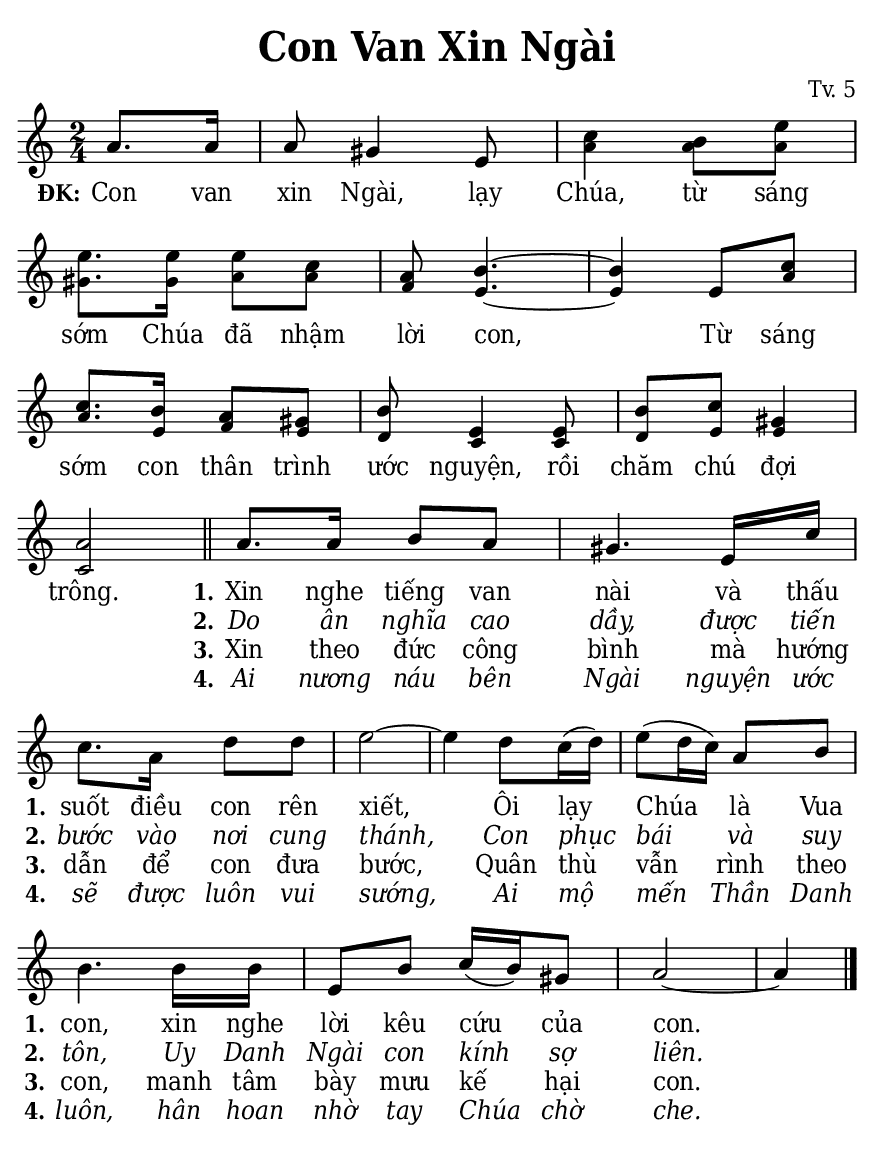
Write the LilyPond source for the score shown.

% Cài đặt chung\
\version "2.22.1"
\include "english.ly"

\header {
  title = \markup { \fontsize #1 "Con Van Xin Ngài" }
  composer = "Tv. 5"
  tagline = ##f
}

% mã nguồn cho những chức năng chưa hỗ trợ trong phiên bản lilypond hiện tại
% cung cấp bởi cộng đồng lilypond khi gửi email đến lilypond-user@gnu.org
% Đổi kích thước nốt cho bè phụ
notBePhu =
#(define-music-function (font-size music) (number? ly:music?)
   (for-some-music
     (lambda (m)
       (if (music-is-of-type? m 'rhythmic-event)
           (begin
             (set! (ly:music-property m 'tweaks)
                   (cons `(font-size . ,font-size)
                         (ly:music-property m 'tweaks)))
             #t)
           #f))
     music)
   music)

% in số phiên khúc trên mỗi dòng
#(define (add-grob-definition grob-name grob-entry)
     (set! all-grob-descriptions
           (cons ((@@ (lily) completize-grob-entry)
                  (cons grob-name grob-entry))
                 all-grob-descriptions)))

#(add-grob-definition
    'StanzaNumberSpanner
    `((direction . ,LEFT)
      (font-series . bold)
      (padding . 1.0)
      (side-axis . ,X)
      (stencil . ,ly:text-interface::print)
      (X-offset . ,ly:side-position-interface::x-aligned-side)
      (Y-extent . ,grob::always-Y-extent-from-stencil)
      (meta . ((class . Spanner)
               (interfaces . (font-interface
                              side-position-interface
                              stanza-number-interface
                              text-interface))))))

\layout {
    \context {
      \Global
      \grobdescriptions #all-grob-descriptions
    }
    \context {
      \Score
      \remove Stanza_number_align_engraver
      \consists
        #(lambda (context)
           (let ((texts '())
                 (syllables '()))
             (make-engraver
              (acknowledgers
               ((stanza-number-interface engraver grob source-engraver)
                  (set! texts (cons grob texts)))
               ((lyric-syllable-interface engraver grob source-engraver)
                  (set! syllables (cons grob syllables))))
              ((stop-translation-timestep engraver)
                 (for-each
                  (lambda (text)
                    (for-each
                     (lambda (syllable)
                       (ly:pointer-group-interface::add-grob
                        text
                        'side-support-elements
                        syllable))
                     syllables))
                  texts)
                 (set! syllables '())))))
    }
    \context {
      \Lyrics
      \remove Stanza_number_engraver
      \consists
        #(lambda (context)
           (let ((text #f)
                 (last-stanza #f))
             (make-engraver
              ((process-music engraver)
                 (let ((stanza (ly:context-property context 'stanza #f)))
                   (if (and stanza (not (equal? stanza last-stanza)))
                       (let ((column (ly:context-property context
'currentCommandColumn)))
                         (set! last-stanza stanza)
                         (if text
                             (ly:spanner-set-bound! text RIGHT column))
                         (set! text (ly:engraver-make-grob engraver
'StanzaNumberSpanner '()))
                         (ly:grob-set-property! text 'text stanza)
                         (ly:spanner-set-bound! text LEFT column)))))
              ((finalize engraver)
                 (if text
                     (let ((column (ly:context-property context
'currentCommandColumn)))
                       (ly:spanner-set-bound! text RIGHT column)))))))
      \override StanzaNumberSpanner.horizon-padding = 10000
    }
}

stanzaReminderOff =
  \temporary \override StanzaNumberSpanner.after-line-breaking =
     #(lambda (grob)
        ;; Can be replaced with (not (first-broken-spanner? grob)) in 2.23.
        (if (let ((siblings (ly:spanner-broken-into (ly:grob-original grob))))
              (and (pair? siblings)
                   (not (eq? grob (car siblings)))))
            (ly:grob-suicide! grob)))

stanzaReminderOn = \undo \stanzaReminderOff
% kết thúc mã nguồn

% Nhạc phiên khúc
nhacPhienKhucSop = \relative c'' {
  \partial 4 a8. a16 |
  a8 gs4 e8 |
  c'4 b8 e |
  e8. e16 e8 c |
  a b4. ~ |
  b4 e,8 c' |
  c8. b16 a8 gs |
  b e,4 e8 |
  b' c gs4 |
  a2 \bar "||"
  
  a8. a16 b8 a |
  gs4. e16 c' |
  c8. a16 d8 d |
  e2 ~ |
  e4 d8 c16 (d) |
  e8 (d16 c) a8 b |
  b4. b16 b |
  e,8 b' c16 (b) gs8 |
  a2 ~ |
  a4 \bar "|."
}

nhacPhienKhucAlto = \relative c'' {
  a8. a16 |
  a8 gs4 e8 |
  a4 a8 a |
  gs8. gs16 a8 a |
  f e4. ~ |
  e4 e8 a |
  a8. e16 f8 e |
  d c4 c8 |
  d e e4 |
  c2
}

% Lời phiên khúc
loiPhienKhucSop = \lyrics {
  \stanzaReminderOff
  \set stanza = "ĐK:"
  Con van xin Ngài,
  lạy Chúa, từ sáng sớm Chúa đã nhậm lời con,
  Từ sáng sớm con thân trình ước nguyện,
  rồi chăm chú đợi trông.
  \stanzaReminderOn
  <<
    {
      \set stanza = "1."
      Xin nghe tiếng van nài
      và thấu suốt điều con rên xiết,
      Ôi lạy Chúa là Vua con,
      xin nghe lời kêu cứu của con.
    }
    \new Lyrics {
	    \set associatedVoice = "beSop"
	    \set stanza = "2."
      \override Lyrics.LyricText.font-shape = #'italic
	    Do ân nghĩa cao dầy,
	    được tiến bước vào nơi cung thánh,
	    Con phục bái và suy tôn,
	    Uy Danh Ngài con kính sợ liên.
    }
    \new Lyrics {
	    \set associatedVoice = "beSop"
	    \set stanza = "3."
	    Xin theo đức công bình mà hướng dẫn
	    để con đưa bước,
	    Quân thù vẫn rình theo con,
	    manh tâm bày mưu kế hại con.
    }
    \new Lyrics {
	    \set associatedVoice = "beSop"
	    \set stanza = "4."
      \override Lyrics.LyricText.font-shape = #'italic
	    Ai nương náu bên Ngài
	    nguyện ước sẽ được luôn vui sướng,
	    Ai mộ mến Thần Danh luôn,
	    hân hoan nhờ tay Chúa chờ che.
    }
  >>
}

% Dàn trang
\paper {
  #(set-paper-size "a5")
  top-margin = 3\mm
  bottom-margin = 3\mm
  left-margin = 3\mm
  right-margin = 3\mm
  indent = #0
  #(define fonts
	 (make-pango-font-tree "Deja Vu Serif Condensed"
	 		       "Deja Vu Serif Condensed"
			       "Deja Vu Serif Condensed"
			       (/ 20 20)))
  print-page-number = ##f
  system-system-spacing = #'((basic-distance . 0.1) (padding . 2.5))
}

TongNhip = {
  \key c \major \time 2/4
  \set Timing.beamExceptions = #'()
  \set Timing.baseMoment = #(ly:make-moment 1/4)
}

\score {
  \new ChoirStaff <<
    \new Staff \with {
        \consists "Merge_rests_engraver"
        printPartCombineTexts = ##f
      }
      <<
      \new Voice \TongNhip \partCombine 
        \nhacPhienKhucSop
        \notBePhu -1 { \nhacPhienKhucAlto }
      \new NullVoice = beSop \nhacPhienKhucSop
      \new Lyrics \lyricsto beSop \loiPhienKhucSop
      >>
  >>
  \layout {
    \override Lyrics.LyricSpace.minimum-distance = #2
    \override Score.BarNumber.break-visibility = ##(#f #f #f)
    \override Score.SpacingSpanner.uniform-stretching = ##t
  } 
}
